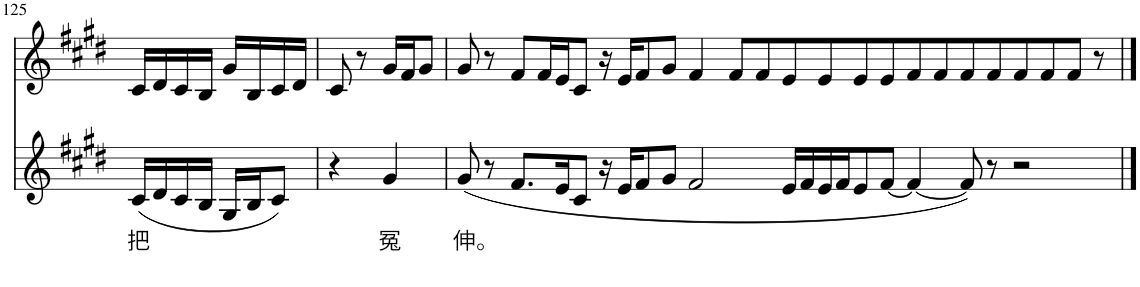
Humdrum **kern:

**kern	**text	**kern
*part2	*part2	*part1
*staff2	*staff2	*staff1
*I"Piano	*	*I"Piano
*I'Pno	*	*I'Pno
!!LO:PB:g=z
*clefG2	*	*clefG2
*k[f#c#g#d#]	*	*k[f#c#g#d#]
*M2/4	*	*M2/4
=125	=125	=125
!	!LO:LY:b	!
(16c#/LL	把	16c#/LL
16d#/	.	16d#/
16c#/	.	16c#/
16B/JJ	.	16B/JJ
16G#/LL	.	16g#/LL
16B/J	.	16B/
8c#/J)	.	16c#/
.	.	16d#/JJ
=126	=126	=126
4r	.	8c#/
.	.	8r
!	!LO:LY:b	!
4g#/	冤	16g#/LL
.	.	16f#/J
.	.	8g#/J
=127	=127	=127
!	!LO:LY:b	!
(8g#/	伸。	8g#/
8r	.	8r
8.f#/L	.	8f#/L
.	.	16f#/L
16e/K	.	16e/J
8c#/J	.	8c#/J
16r	.	16r
16e/KL	.	16e/KL
8f#/	.	8f#/
8g#/J	.	8g#/J
2f#/	.	4f#/
.	.	8f#/L
.	.	8f#/
16e/LL	.	8e/
16f#/	.	.
16e/	.	8e/
16f#/J	.	.
8e/	.	8e/
[8f#/J	.	8e/
4f#/_	.	8f#/
.	.	8f#/
8f#/])	.	8f#/
8r	.	8f#/
2r	.	8f#/
.	.	8f#/
.	.	8f#/J
.	.	8r
==	==	==
*-	*-	*-
